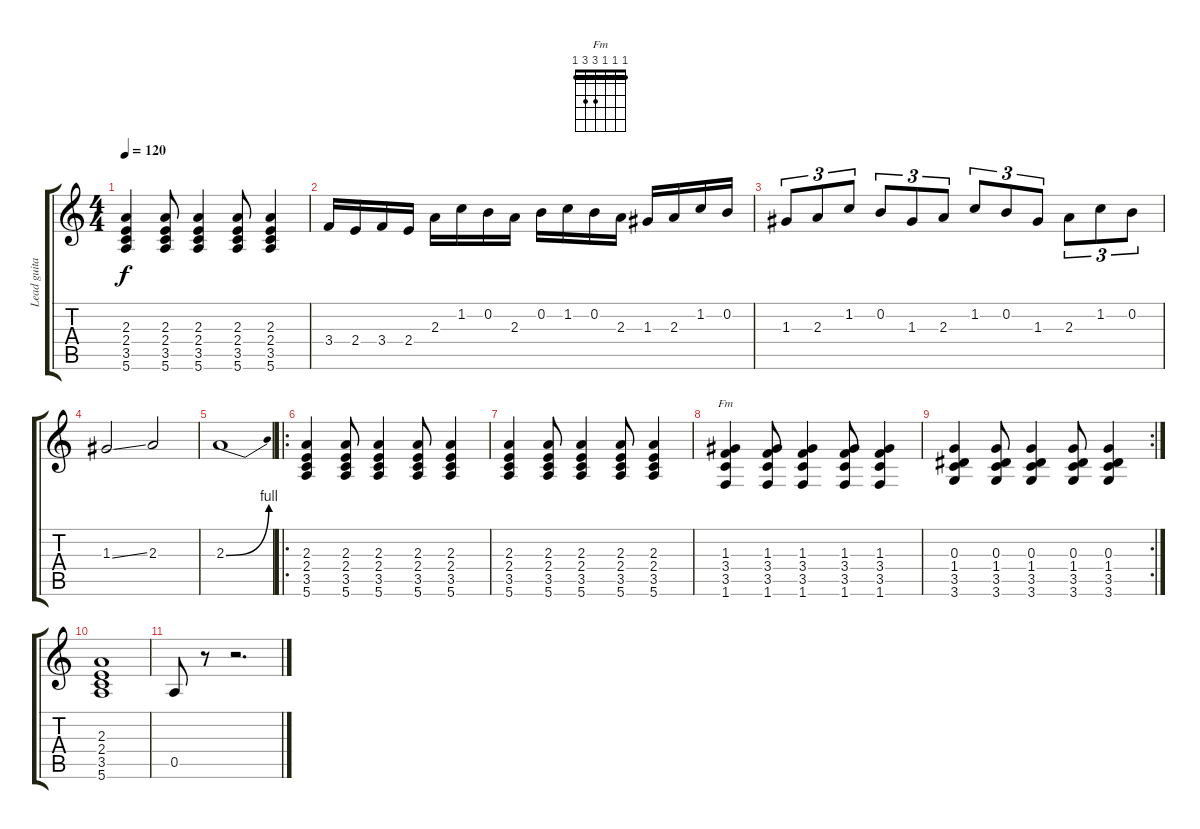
\track ("Lead guitar" "Lead guita") {instrument distortionguitar}
\staff {score tabs}
\tuning (E4 B3 G3 D3 A2 E2) {hide}
\chord ("Fm" 1 1 1 3 3 1) {barre 1}
\ts (4 4)
\tempo 120
\clef g2
\ks c
(2.3 2.4 3.5 5.6).4{dy f} (2.3 2.4 3.5 5.6).8 (2.3 2.4 3.5 5.6).4 (2.3 2.4 3.5 5.6).8 (2.3 2.4 3.5 5.6).4 |
3.4.16 2.4.16 3.4.16 2.4.16 2.3.16 1.2.16 0.2.16 2.3.16 0.2.16 1.2.16 0.2.16 2.3.16 1.3.16 2.3.16 1.2.16 0.2.16 |
1.3.8{tu (3 2)} 2.3.8{tu (3 2)} 1.2.8{tu (3 2)} 0.2.8{tu (3 2)} 1.3.8{tu (3 2)} 2.3.8{tu (3 2)} 1.2.8{tu (3 2)} 0.2.8{tu (3 2)} 1.3.8{tu (3 2)} 2.3.8{tu (3 2)} 1.2.8{tu (3 2)} 0.2.8{tu (3 2)} |
1.3{ss}.2 2.3.2 |
2.3{be (bend 0 0 60 4)}.1 |
\ro
(2.3 2.4 3.5 5.6).4{instrument distortionguitar} (2.3 2.4 3.5 5.6).8 (2.3 2.4 3.5 5.6).4 (2.3 2.4 3.5 5.6).8 (2.3 2.4 3.5 5.6).4 |
(2.3 2.4 3.5 5.6).4 (2.3 2.4 3.5 5.6).8 (2.3 2.4 3.5 5.6).4 (2.3 2.4 3.5 5.6).8 (2.3 2.4 3.5 5.6).4 |
(1.3 3.4 3.5 1.6).4{ch "Fm"} (1.3 3.4 3.5 1.6).8 (1.3 3.4 3.5 1.6).4 (1.3 3.4 3.5 1.6).8 (1.3 3.4 3.5 1.6).4 |
\rc 2
(0.3 1.4 3.5 3.6).4 (0.3 1.4 3.5 3.6).8 (0.3 1.4 3.5 3.6).4 (0.3 1.4 3.5 3.6).8 (0.3 1.4 3.5 3.6).4 |
(2.3 2.4 3.5 5.6).1 |
0.5.8 r.8 r.2{d}
